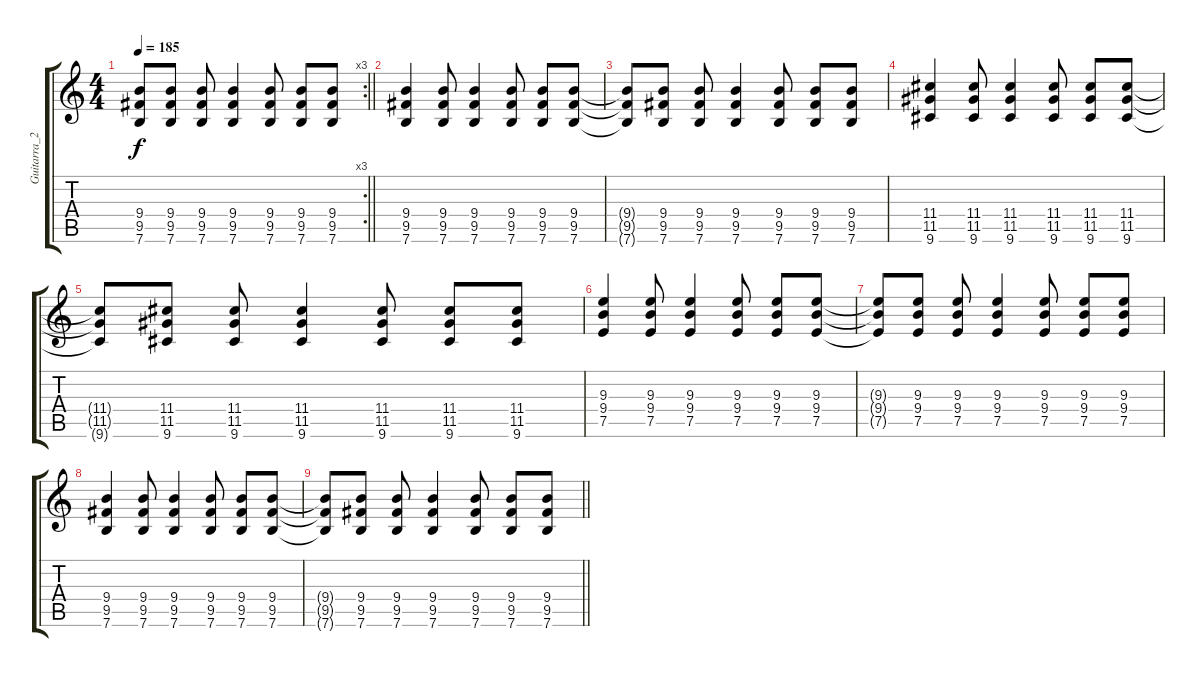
\track ("Guitarra_2" "Guitarra_2") {instrument overdrivenguitar}
\staff {score tabs}
\tuning (E4 B3 G3 D3 A2 E2) {hide}
\rc 3
\ts (4 4)
\tempo 185
\clef g2
\barLineRight lightlight
\ks c
(9.4{t} 9.5{t} 7.6{t}).8{dy f} (9.4 9.5 7.6).8 (9.4 9.5 7.6).8 (9.4 9.5 7.6).4 (9.4 9.5 7.6).8 (9.4 9.5 7.6).8 (9.4 9.5 7.6).8 |
(9.4 9.5 7.6).4 (9.4 9.5 7.6).8 (9.4 9.5 7.6).4 (9.4 9.5 7.6).8 (9.4 9.5 7.6).8 (9.4 9.5 7.6).8 |
(9.4{t} 9.5{t} 7.6{t}).8 (9.4 9.5 7.6).8 (9.4 9.5 7.6).8 (9.4 9.5 7.6).4 (9.4 9.5 7.6).8 (9.4 9.5 7.6).8 (9.4 9.5 7.6).8 |
(11.4 11.5 9.6).4 (11.4 11.5 9.6).8 (11.4 11.5 9.6).4 (11.4 11.5 9.6).8 (11.4 11.5 9.6).8 (11.4 11.5 9.6).8 |
(11.4{t} 11.5{t} 9.6{t}).8 (11.4 11.5 9.6).8 (11.4 11.5 9.6).8 (11.4 11.5 9.6).4 (11.4 11.5 9.6).8 (11.4 11.5 9.6).8 (11.4 11.5 9.6).8 |
(9.3 9.4 7.5).4 (9.3 9.4 7.5).8 (9.3 9.4 7.5).4 (9.3 9.4 7.5).8 (9.3 9.4 7.5).8 (9.3 9.4 7.5).8 |
(9.3{t} 9.4{t} 7.5{t}).8 (9.3 9.4 7.5).8 (9.3 9.4 7.5).8 (9.3 9.4 7.5).4 (9.3 9.4 7.5).8 (9.3 9.4 7.5).8 (9.3 9.4 7.5).8 |
(9.4 9.5 7.6).4 (9.4 9.5 7.6).8 (9.4 9.5 7.6).4 (9.4 9.5 7.6).8 (9.4 9.5 7.6).8 (9.4 9.5 7.6).8 |
\barLineRight lightlight
(9.4{t} 9.5{t} 7.6{t}).8 (9.4 9.5 7.6).8 (9.4 9.5 7.6).8 (9.4 9.5 7.6).4 (9.4 9.5 7.6).8 (9.4 9.5 7.6).8 (9.4 9.5 7.6).8
